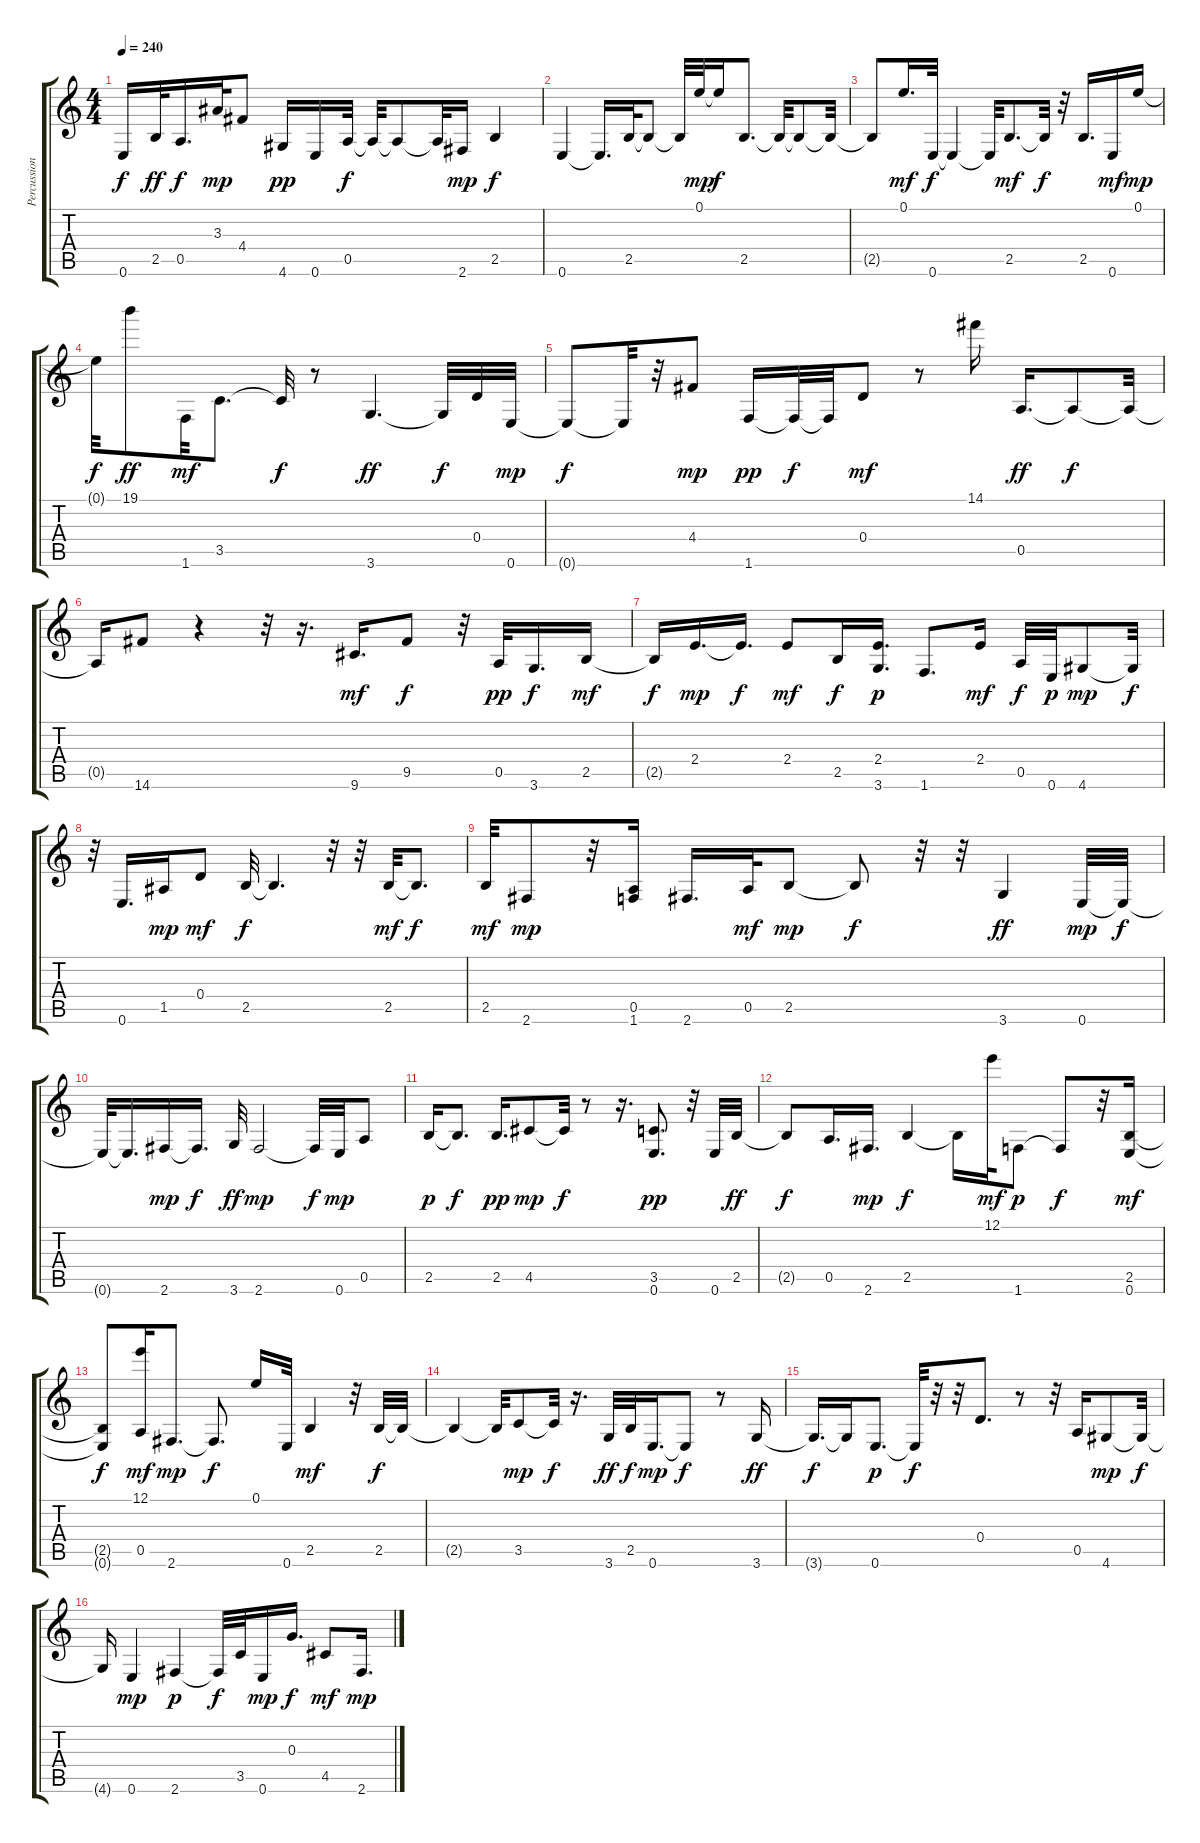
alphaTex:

\track ("Percussions" "Percussion") {instrument acousticguitarsteel}
\staff {score tabs}
\tuning (E4 B3 G3 D3 A2 E2) {hide}
\ts (4 4)
\tempo 240
\clef g2
\ks c
0.6{t}.16{dy f} 2.5.32{dy ff} 0.5.16{d dy f} 3.3.32{dy mp} 4.4.8 4.6.16{dy pp} 0.6.16 0.5.32{dy f} 0.5{t}.32 0.5{t}.8 0.5{t}.32 2.6.16{dy mp} 2.5.4{dy f} |
0.6.4 0.6{t}.16{d} 2.5.32 2.5{t}.8 2.5{t}.32 0.1.32{dy mp} 0.1{t}.16{dy f} 2.5.8{d} 2.5{t}.32 2.5{t}.8 2.5{t}.32 |
2.5{t}.8 0.1.16{d dy mf} 0.6.32{dy f} 0.6{t}.4 0.6{t}.32 2.5.8{d dy mf} 2.5{t}.32{dy f} r.32 2.5.16{d} 0.6.16{dy mf} 0.1.16{dy mp} |
0.1{t}.32{dy f} 19.1.8{dy ff} 1.6.32{dy mf} 3.5.8{d} 3.5{t}.32{dy f} r.8 3.6.4{d dy ff} 3.6{t}.32{dy f} 0.4.32 0.6.32{dy mp} |
0.6{t}.8{dy f} 0.6{t}.32 r.32 4.4.8{dy mp} 1.6.16{dy pp} 1.6{t}.32{dy f} 1.6{t}.32 0.4.8{dy mf} r.8 14.1.16 0.5.16{d dy ff} 0.5{t}.8{dy f} 0.5{t}.32 |
0.5{t}.16 14.6.8 r.4 r.32 r.16{d} 9.6.16{d dy mf} 9.5.8{dy f} r.32 0.5.32{dy pp} 3.6.16{d dy f} 2.5.16{dy mf} |
2.5{t}.16{dy f} 2.4.16{d dy mp} 2.4{t}.16{d dy f} 2.4.8{dy mf} 2.5.16{dy f} (2.4 3.6).16{d dy p} 1.6.8{d} 2.4.16{dy mf} 0.5.32{dy f} 0.6.32{dy p} 4.6.8{dy mp} 4.6{t}.32{dy f} |
r.32 0.6.16{d} 1.5.16{dy mp} 0.4.8{dy mf} 2.5.32{dy f} 2.5{t}.4{d} r.32 r.32 2.5.32{dy mf} 2.5{t}.8{d dy f} |
2.5.32{dy mf} 2.6.8{dy mp} r.32 (0.5 1.6).16 2.6.16{d} 0.5.32{dy mf} 2.5.8{dy mp} 2.5{t}.8{dy f} r.32 r.32 3.6.4{dy ff} 0.6.32{dy mp} 0.6{t}.32{dy f} |
0.6{t}.32 0.6{t}.16{d} 2.6.16{dy mp} 2.6{t}.16{d dy f} 3.6.32{dy ff} 2.6.2{dy mp} 2.6{t}.32{dy f} 0.6.32{dy mp} 0.5.8 |
2.5.16{dy p} 2.5{t}.8{d dy f} 2.5.16{d dy pp} 4.5.8{dy mp} 4.5{t}.32{dy f} r.8 r.16{d} (3.5 0.6).8{d dy pp} r.32 0.6.32 2.5.32{dy ff} |
2.5{t}.8{dy f} 0.5.16{d} 2.6.16{d dy mp} 2.5.4{dy f} 2.5{t}.16 12.1.32{dy mf} 1.6.8{dy p} 1.6{t}.8{dy f} r.32 (2.5 0.6).16{dy mf} |
(2.5{t} 0.6{t}).8{dy f} (12.1 0.5).16{dy mf} 2.6.8{d dy mp} 2.6{t}.8{d dy f} 0.1.16 0.6.32 2.5.4{dy mf} r.32 2.5.32{dy f} 2.5{t}.32 |
2.5{t}.4 2.5{t}.32 3.5.8{dy mp} 3.5{t}.32{dy f} r.16{d} 3.6.32{dy ff} 2.5.32{dy f} 0.6.16{d dy mp} 0.6{t}.8{dy f} r.8 3.6.16{dy ff} |
3.6{t}.16{d dy f} 3.6{t}.16 0.6.8{d dy p} 0.6{t}.32{dy f} r.32 r.32 0.4.8{d} r.8 r.32 0.5.16 4.6.8{dy mp} 4.6{t}.32{dy f} |
4.6{t}.16 0.6.4{dy mp} 2.6.4{dy p} 2.6{t}.32{dy f} 3.5.32 0.6.16{dy mp} 0.3.16{d dy f} 4.5.8{dy mf} 2.6.16{d dy mp}
